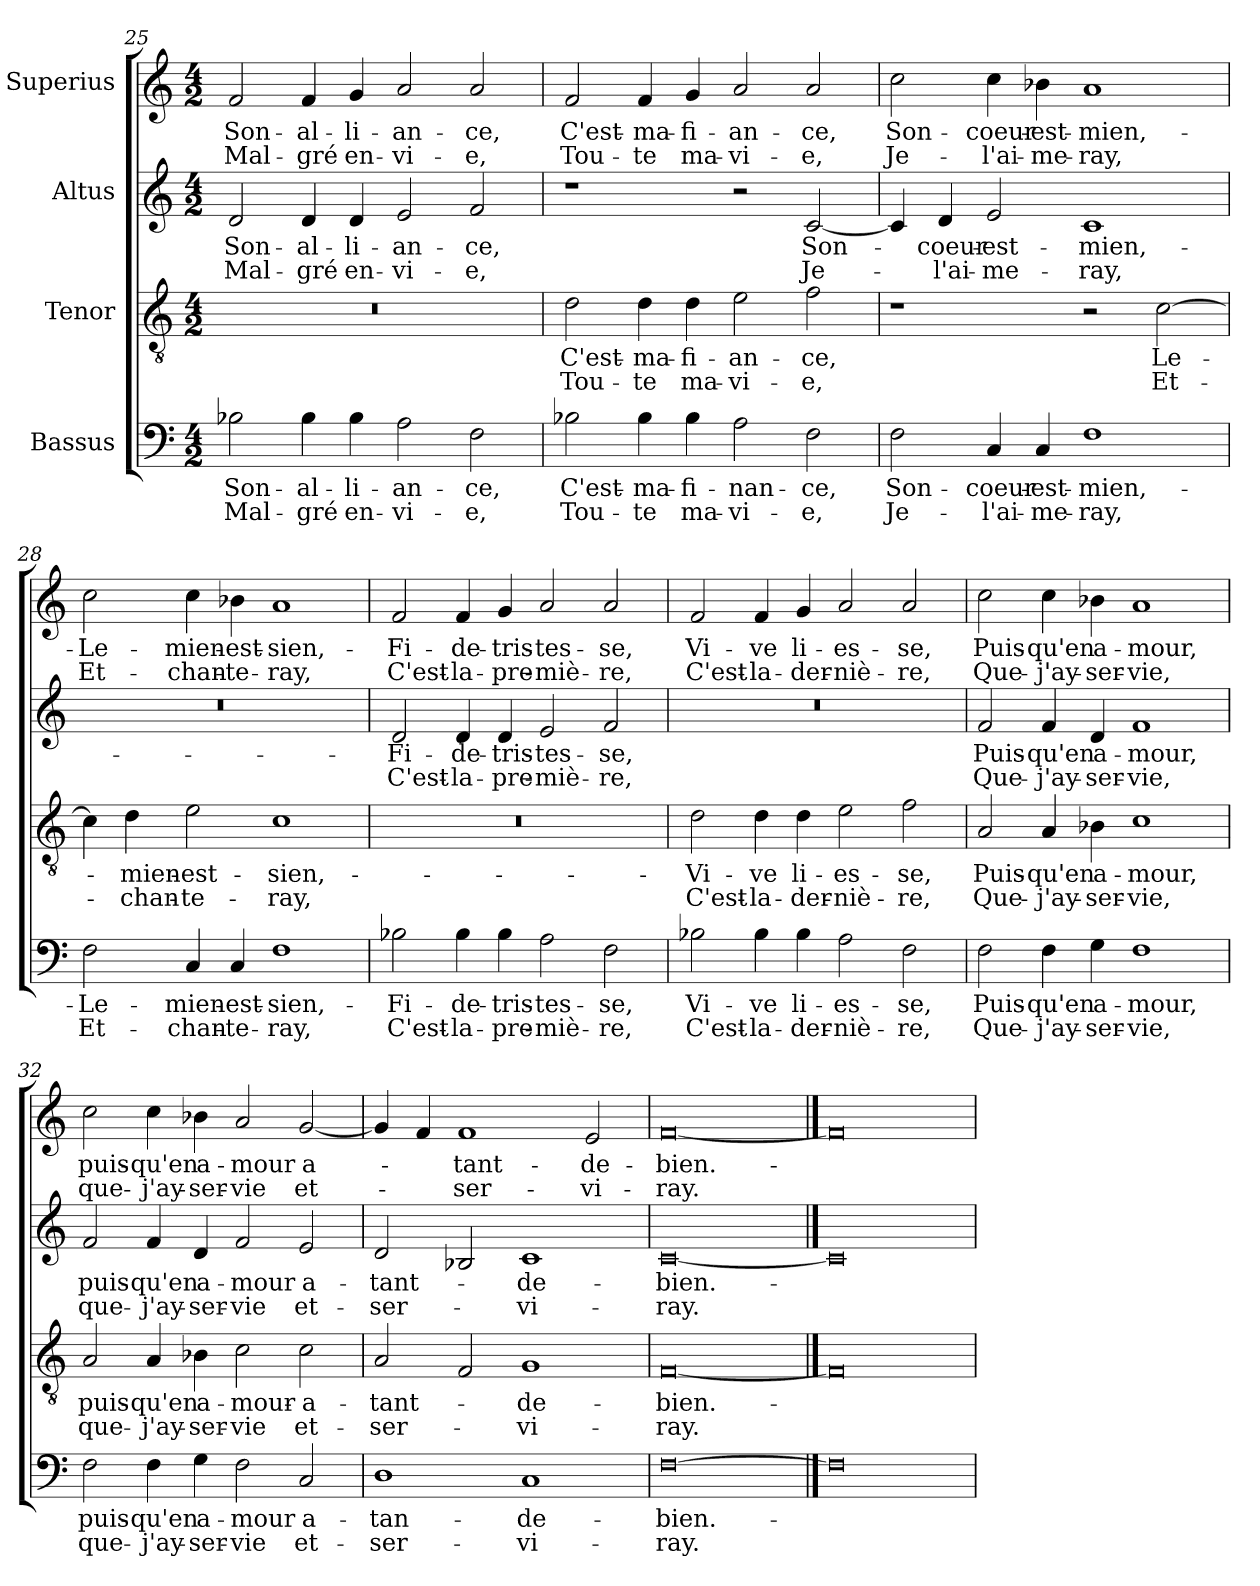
**kern	**text	**text	**kern	**text	**text	**kern	**text	**text	**kern	**text	**text
*part4	*part4	*part4	*part3	*part3	*part3	*part2	*part2	*part2	*part1	*part1	*part1
*staff4	*staff4	*staff4	*staff3	*staff3	*staff3	*staff2	*staff2	*staff2	*staff1	*staff1	*staff1
*I"Bassus	*	*	*I"Tenor	*	*	*I"Altus	*	*	*I"Superius	*	*
*clefF4	*	*	*clefGv2	*	*	*clefG2	*	*	*clefG2	*	*
*k[]	*	*	*k[]	*	*	*k[]	*	*	*k[]	*	*
*M4/2	*	*	*M4/2	*	*	*M4/2	*	*	*M4/2	*	*
=25	=25	=25	=25	=25	=25	=25	=25	=25	=25	=25	=25
2B-X\	Son-	Mal-	0r	.	.	2d/	Son-	Mal-	2f/	Son-	Mal-
4B-\	al-	-gré	.	.	.	4d/	al-	-gré	4f/	al-	-gré
4B-\	-li-	en-	.	.	.	4d/	-li-	en-	4g/	-li-	en-
2A\	-an-	vi-	.	.	.	2e/	-an-	vi-	2a/	-an-	vi-
2F\	-ce,	-e,	.	.	.	2f/	-ce,	-e,	2a/	-ce,	-e,
=26	=26	=26	=26	=26	=26	=26	=26	=26	=26	=26	=26
2B-X\	C'est-	Tou-	2d\	C'est-	Tou-	1r	.	.	2f/	C'est-	Tou-
4B-\	ma-	-te	4d\	ma-	-te	.	.	.	4f/	ma-	-te
4B-\	fi-	ma-	4d\	fi-	ma-	.	.	.	4g/	fi-	ma-
2A\	-nan-	vi-	2e\	-an-	vi-	2r	.	.	2a/	-an-	vi-
2F\	-ce,	-e,	2f\	-ce,	-e,	[2c/	Son-	Je-	2a/	-ce,	-e,
=27	=27	=27	=27	=27	=27	=27	=27	=27	=27	=27	=27
2F\	Son-	Je-	1r	.	.	4c/]	.	.	2cc\	Son-	Je-
.	.	.	.	.	.	4d/	coeur-	l'ai-	.	.	.
4C/	coeur-	l'ai-	.	.	.	2e/	est-	-me-	4cc\	coeur-	l'ai-
4C/	est-	-me-	.	.	.	.	.	.	4b-X\	est-	-me-
1F\	mien,-	-ray,	2r	.	.	1c/	mien,-	-ray,	1a/	mien,-	-ray,
.	.	.	[2c\	Le-	Et-	.	.	.	.	.	.
=28	=28	=28	=28	=28	=28	=28	=28	=28	=28	=28	=28
2F\	Le-	Et-	4c\]	.	.	0r	.	.	2cc\	Le-	Et-
.	.	.	4d\	mien-	chan-	.	.	.	.	.	.
4C/	mien-	chan-	2e\	est-	-te-	.	.	.	4cc\	mien-	chan-
4C/	est-	-te-	.	.	.	.	.	.	4b-X\	est-	-te-
1F\	sien,-	-ray,	1c\	sien,-	-ray,	.	.	.	1a/	sien,-	-ray,
=29	=29	=29	=29	=29	=29	=29	=29	=29	=29	=29	=29
2B-X\	Fi-	C'est-	0r	.	.	2d/	Fi-	C'est-	2f/	Fi-	C'est-
4B-\	de-	la-	.	.	.	4d/	de-	la-	4f/	de-	la-
4B-\	tris-	pre-	.	.	.	4d/	tris-	pre-	4g/	tris-	pre-
2A\	-tes-	-miè-	.	.	.	2e/	-tes-	-miè-	2a/	-tes-	-miè-
2F\	-se,	-re,	.	.	.	2f/	-se,	-re,	2a/	-se,	-re,
=30	=30	=30	=30	=30	=30	=30	=30	=30	=30	=30	=30
2B-X\	Vi-	C'est-	2d\	Vi-	C'est-	0r	.	.	2f/	Vi-	C'est-
4B-\	-ve	la-	4d\	-ve	la-	.	.	.	4f/	-ve	la-
4B-\	li-	der-	4d\	li-	der-	.	.	.	4g/	li-	der-
2A\	-es-	-niè-	2e\	-es-	-niè-	.	.	.	2a/	-es-	-niè-
2F\	-se,	-re,	2f\	-se,	-re,	.	.	.	2a/	-se,	-re,
=31	=31	=31	=31	=31	=31	=31	=31	=31	=31	=31	=31
2F\	Puis-	Que-	2A/	Puis-	Que-	2f/	Puis-	Que-	2cc\	Puis-	Que-
4F\	-qu'en	j'ay-	4A/	-qu'en	j'ay-	4f/	-qu'en	j'ay-	4cc\	-qu'en	j'ay-
4G\	a-	ser-	4B-X\	a-	ser-	4d/	a-	ser-	4b-X\	a-	ser-
1F\	-mour,	-vie,	1c\	-mour,	-vie,	1f/	-mour,	-vie,	1a/	-mour,	-vie,
=32	=32	=32	=32	=32	=32	=32	=32	=32	=32	=32	=32
2F\	puis-	que-	2A/	puis-	que-	2f/	puis-	que-	2cc\	puis-	que-
4F\	-qu'en	j'ay-	4A/	-qu'en	j'ay-	4f/	-qu'en	j'ay-	4cc\	-qu'en	j'ay-
4G\	a-	ser-	4B-X\	a-	ser-	4d/	a-	ser-	4b-X\	a-	ser-
2F\	-mour	-vie	2c\	mour-	-vie	2f/	-mour	-vie	2a/	-mour	-vie
2C/	a-	et-	2c\	a-	et-	2e/	a-	et-	[2g/	a-	et-
=33	=33	=33	=33	=33	=33	=33	=33	=33	=33	=33	=33
1D\	tan-	ser-	2A/	tant-	ser-	2d/	tant-	ser-	4g/]	.	.
.	.	.	.	.	.	.	.	.	4f/	.	.
.	.	.	2F/	.	.	2B-X/	.	.	1f/	tant-	ser-
1C/	de-	-vi-	1G/	de-	-vi-	1c/	de-	-vi-	.	.	.
.	.	.	.	.	.	.	.	.	2e/	de-	-vi-
=34	=34	=34	=34	=34	=34	=34	=34	=34	=34	=34	=34
[0F\	bien.-	-ray.	[0F/	bien.-	-ray.	[0c/	bien.-	-ray.	[0f/	bien.-	-ray.
==35	==35	==35	==35	==35	==35	==35	==35	==35	==35	==35	==35
0F\]	.	.	0F/]	.	.	0c/]	.	.	0f/]	.	.
=	=	=	=	=	=	=	=	=	=	=	=
*-	*-	*-	*-	*-	*-	*-	*-	*-	*-	*-	*-
